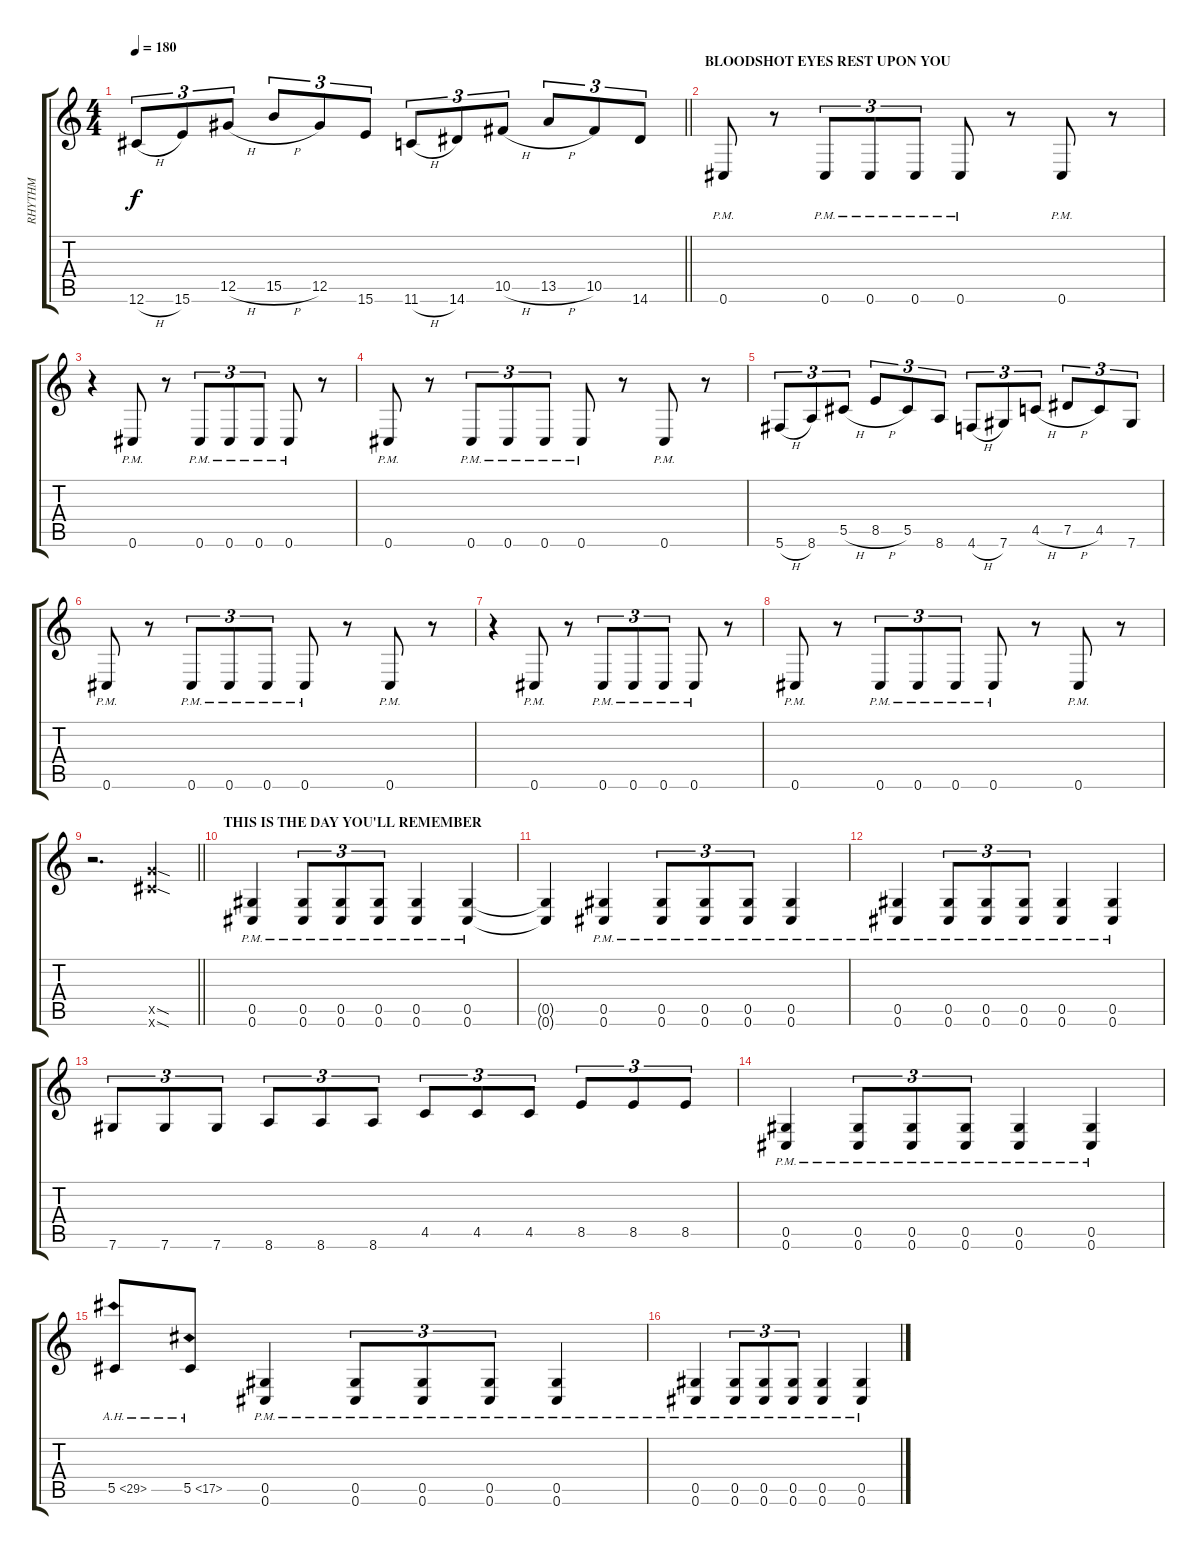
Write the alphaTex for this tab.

\track ("RHYTHM" "RHYTHM") {instrument distortionguitar}
\staff {score tabs}
\tuning (Eb4 Bb3 Gb3 Db3 Ab2 Db2) {hide}
\ts (4 4)
\tempo 180
\clef g2
\barLineRight lightlight
\ks c
12.6{h}.8{tu (3 2) dy f} 15.6.8{tu (3 2)} 12.5{h}.8{tu (3 2)} 15.5{h}.8{tu (3 2)} 12.5.8{tu (3 2)} 15.6.8{tu (3 2)} 11.6{h}.8{tu (3 2)} 14.6.8{tu (3 2)} 10.5{h}.8{tu (3 2)} 13.5{h}.8{tu (3 2)} 10.5.8{tu (3 2)} 14.6.8{tu (3 2)} |
\section ("" "BLOODSHOT EYES REST UPON YOU")
0.6{pm}.8 r.8 0.6{pm}.8{tu (3 2)} 0.6{pm}.8{tu (3 2)} 0.6{pm}.8{tu (3 2)} 0.6{pm}.8 r.8 0.6{pm}.8 r.8 |
r.4 0.6{pm}.8 r.8 0.6{pm}.8{tu (3 2)} 0.6{pm}.8{tu (3 2)} 0.6{pm}.8{tu (3 2)} 0.6{pm}.8 r.8 |
0.6{pm}.8 r.8 0.6{pm}.8{tu (3 2)} 0.6{pm}.8{tu (3 2)} 0.6{pm}.8{tu (3 2)} 0.6{pm}.8 r.8 0.6{pm}.8 r.8 |
5.6{h}.8{tu (3 2)} 8.6.8{tu (3 2)} 5.5{h}.8{tu (3 2)} 8.5{h}.8{tu (3 2)} 5.5.8{tu (3 2)} 8.6.8{tu (3 2)} 4.6{h}.8{tu (3 2)} 7.6.8{tu (3 2)} 4.5{h}.8{tu (3 2)} 7.5{h}.8{tu (3 2)} 4.5.8{tu (3 2)} 7.6.8{tu (3 2)} |
0.6{pm}.8 r.8 0.6{pm}.8{tu (3 2)} 0.6{pm}.8{tu (3 2)} 0.6{pm}.8{tu (3 2)} 0.6{pm}.8 r.8 0.6{pm}.8 r.8 |
r.4 0.6{pm}.8 r.8 0.6{pm}.8{tu (3 2)} 0.6{pm}.8{tu (3 2)} 0.6{pm}.8{tu (3 2)} 0.6{pm}.8 r.8 |
0.6{pm}.8 r.8 0.6{pm}.8{tu (3 2)} 0.6{pm}.8{tu (3 2)} 0.6{pm}.8{tu (3 2)} 0.6{pm}.8 r.8 0.6{pm}.8 r.8 |
\barLineRight lightlight
r.2{d} (11.5{sod x} 12.6{sod x}).4 |
\section ("" "THIS IS THE DAY YOU'LL REMEMBER")
(0.5{pm} 0.6{pm}).4 (0.5{pm} 0.6{pm}).8{tu (3 2)} (0.5{pm} 0.6{pm}).8{tu (3 2)} (0.5{pm} 0.6{pm}).8{tu (3 2)} (0.5{pm} 0.6{pm}).4 (0.5{pm} 0.6{pm}).4 |
(0.5{t} 0.6{t}).4 (0.5{pm} 0.6{pm}).4 (0.5{pm} 0.6{pm}).8{tu (3 2)} (0.5{pm} 0.6{pm}).8{tu (3 2)} (0.5{pm} 0.6{pm}).8{tu (3 2)} (0.5{pm} 0.6{pm}).4 |
(0.5{pm} 0.6{pm}).4 (0.5{pm} 0.6{pm}).8{tu (3 2)} (0.5{pm} 0.6{pm}).8{tu (3 2)} (0.5{pm} 0.6{pm}).8{tu (3 2)} (0.5{pm} 0.6{pm}).4 (0.5{pm} 0.6{pm}).4 |
7.6.8{tu (3 2)} 7.6.8{tu (3 2)} 7.6.8{tu (3 2)} 8.6.8{tu (3 2)} 8.6.8{tu (3 2)} 8.6.8{tu (3 2)} 4.5.8{tu (3 2)} 4.5.8{tu (3 2)} 4.5.8{tu (3 2)} 8.5.8{tu (3 2)} 8.5.8{tu (3 2)} 8.5.8{tu (3 2)} |
(0.5{pm} 0.6{pm}).4 (0.5{pm} 0.6{pm}).8{tu (3 2)} (0.5{pm} 0.6{pm}).8{tu (3 2)} (0.5{pm} 0.6{pm}).8{tu (3 2)} (0.5{pm} 0.6{pm}).4 (0.5{pm} 0.6{pm}).4 |
5.5{ah 24}.8 5.5{ah 12}.8 (0.5{pm} 0.6{pm}).4 (0.5{pm} 0.6{pm}).8{tu (3 2)} (0.5{pm} 0.6{pm}).8{tu (3 2)} (0.5{pm} 0.6{pm}).8{tu (3 2)} (0.5{pm} 0.6{pm}).4 |
(0.5{pm} 0.6{pm}).4 (0.5{pm} 0.6{pm}).8{tu (3 2)} (0.5{pm} 0.6{pm}).8{tu (3 2)} (0.5{pm} 0.6{pm}).8{tu (3 2)} (0.5{pm} 0.6{pm}).4 (0.5{pm} 0.6{pm}).4
